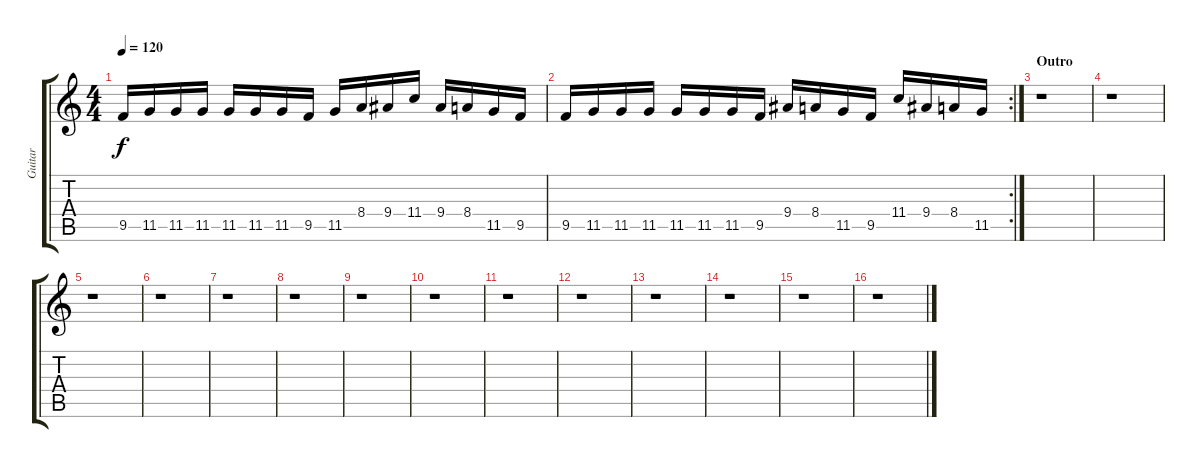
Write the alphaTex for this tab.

\track ("Guitar" "Guitar") {instrument distortionguitar}
\staff {score tabs}
\tuning (Eb4 Bb3 Gb3 Db3 Ab2 Eb2) {hide}
\ts (4 4)
\tempo 120
\clef g2
\ks c
9.5.16{dy f} 11.5.16 11.5.16 11.5.16 11.5.16 11.5.16 11.5.16 9.5.16 11.5.16 8.4.16 9.4.16 11.4.16 9.4.16 8.4.16 11.5.16 9.5.16 |
\rc 2
9.5.16 11.5.16 11.5.16 11.5.16 11.5.16 11.5.16 11.5.16 9.5.16 9.4.16 8.4.16 11.5.16 9.5.16 11.4.16 9.4.16 8.4.16 11.5.16 |
\section ("" "Outro")
r.1 |
r.1 |
r.1 |
r.1 |
r.1 |
r.1 |
r.1 |
r.1 |
r.1 |
r.1 |
r.1 |
r.1 |
r.1 |
r.1
